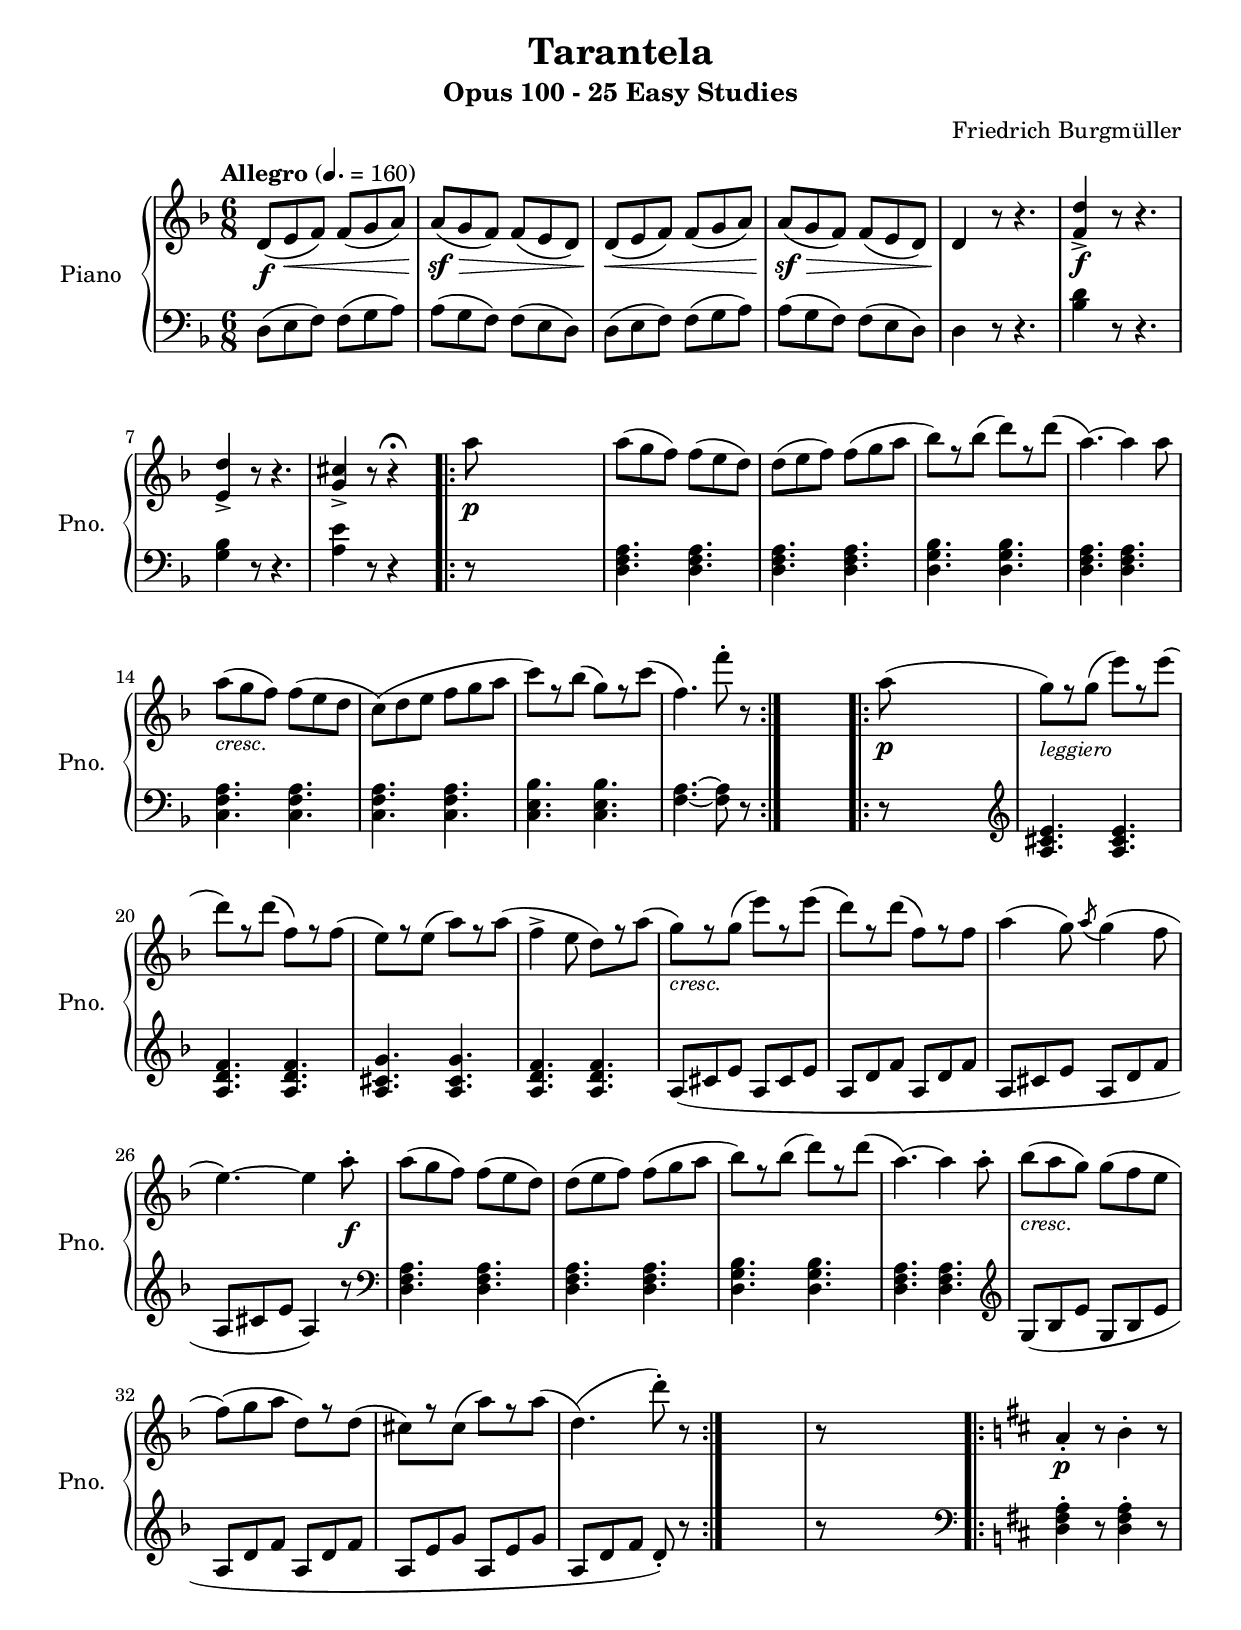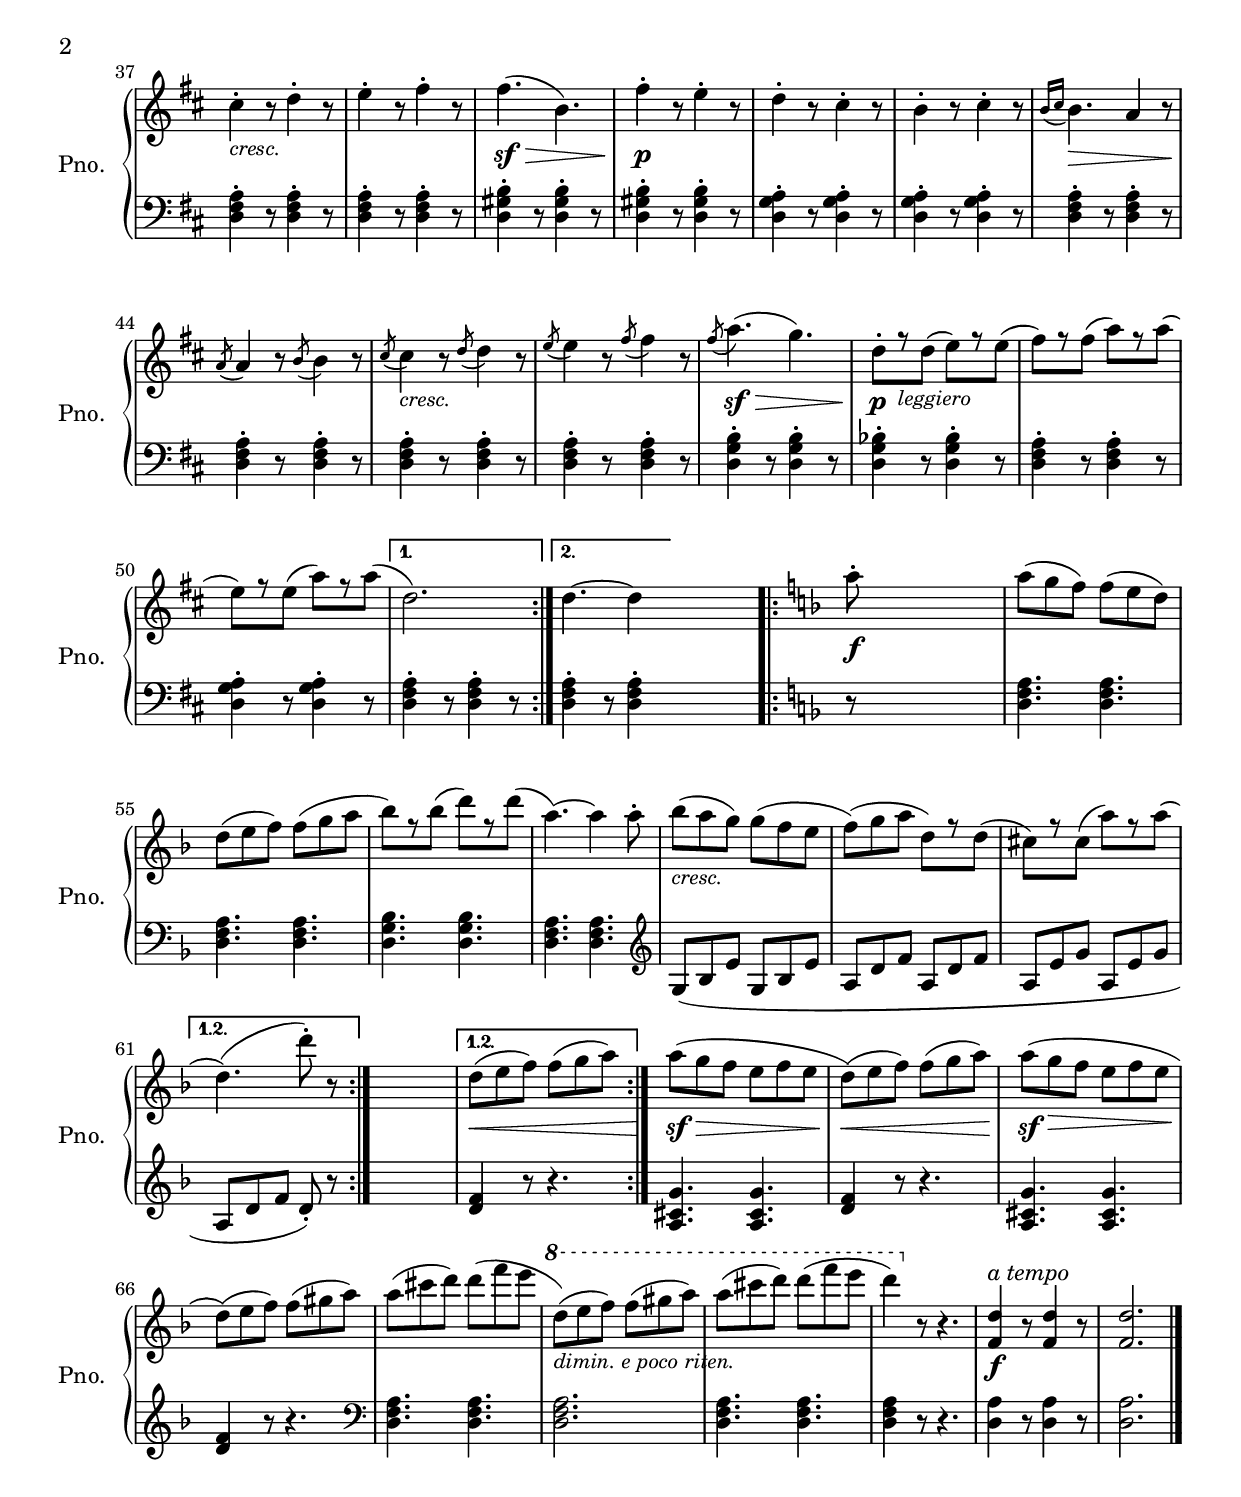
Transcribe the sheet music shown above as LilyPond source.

\version "2.20.0"
% automatically converted by musicxml2ly from /home/andres/Música/Clairnote/tarantella.mxl
\pointAndClickOff

\header {
  encodingsoftware =  "MuseScore 3.2.3"
  encodingdate =  "2021-12-08"
  subtitle =  "Opus 100 - 25 Easy Studies"
  composer =  "Friedrich Burgmüller"
  title =  Tarantela
}

#(set-global-staff-size 20.1587428571)
\paper {

  paper-width = 21.01\cm
  paper-height = 29.69\cm
  top-margin = 1.0\cm
  bottom-margin = 2.0\cm
  left-margin = 1.0\cm
  right-margin = 1.0\cm
  indent = 1.61615384615\cm
  short-indent = 1.29292307692\cm
}
\layout {
  \context {
    \Score
    autoBeaming = ##f
  }
}
PartPOneVoiceOne =  {
  \repeat volta 2 {
    \clef "treble" \key f \major \time 6/8 | % 1
    \tempo "Allegro" 4.=160 | % 1
    d'8 ( [ _\f e'8 _\< f'8 ) ] f'8 ( [ g'8 a'8 ) ] | % 2
    a'8 ( [ _\! _\sf _\> g'8 f'8 ) ] f'8 ( [ e'8 d'8 ) ] | % 3
    d'8 ( [ _\! _\< e'8 f'8 ) ] f'8 ( [ g'8 a'8 ) ] | % 4
    a'8 ( [ _\! _\sf _\> g'8 f'8 ) ] f'8 ( [ e'8 d'8 ) ] | % 5
    d'4 _\! r8 r4. | % 6
    <f' d''>4 -> _\f r8 r4. | % 7
    <e' d''>4 -> r8 r4. | % 8
    <g' cis''>4 -> r8 r4 ^\fermata s8 \repeat volta 2 {
      | % 9
      a''8 _\p s8*5 | \barNumberCheck #10
      a''8 ( [ g''8 f''8 ) ] f''8 ( [ e''8 d''8 ) ] | % 11
      d''8 ( [ e''8 f''8 ) ] f''8 ( [ g''8 a''8 ] | % 12
      bes''8 ) [ f''8 \rest bes''8 ( ] d'''8 ) [ f''8 \rest d'''8
      ( ] | % 13
      a''4. ) ~ a''4 a''8 | % 14
      a''8 ( [ _\markup{ \small\italic {cresc.} } g''8 f''8 ) ]
      f''8 ( [ e''8 d''8 ] | % 15
      c''8 ) ( [ d''8 e''8 ] f''8 [ g''8 a''8 ] | % 16
      c'''8 ) [ f''8 \rest bes''8 ( ] g''8 ) [ f''8 \rest c'''8 (
      ] | % 17
      f''4. ) f'''8 -. r8
    }
    s8 \repeat volta 2 {
      | % 18
      a''8 ( _\p s8*5 | % 19
      g''8 ) [ _\markup{ \small\italic {leggiero} } f''8 \rest g''8
      ( ] e'''8 ) [ f''8 \rest e'''8 ( ] | \barNumberCheck #20
      d'''8 ) [ f''8 \rest d'''8 ( ] f''8 ) [ f''8 \rest f''8 ( ]
      | % 21
      e''8 ) [ f''8 \rest e''8 ( ] a''8 ) [ f''8 \rest a''8 ( ] | % 22
      f''4 -> e''8 d''8 ) [ f''8 \rest a''8 ( ] | % 23
      g''8 ) [ _\markup{ \small\italic {cresc.} } f''8 \rest g''8
      ( ] e'''8 ) [ f''8 \rest e'''8 ( ] | % 24
      d'''8 ) [ f''8 \rest d'''8 ( ] f''8 ) [ f''8 \rest f''8 ] | % 25
      a''4 ( g''8 ) \acciaccatura { a''8 } g''4 ( f''8 | % 26
      e''4. ) ~ e''4 a''8 -. _\f | % 27
      a''8 ( [ g''8 f''8 ) ] f''8 ( [ e''8 d''8 ) ] | % 28
      d''8 ( [ e''8 f''8 ) ] f''8 ( [ g''8 a''8 ] | % 29
      bes''8 ) [ f''8 \rest bes''8 ( ] d'''8 ) [ f''8 \rest d'''8
      ( ] | \barNumberCheck #30
      a''4. ) ~ a''4 a''8 -. | % 31
      bes''8 ( [ _\markup{ \small\italic {cresc.} } a''8 g''8 ) ]
      g''8 ( [ f''8 e''8 ] | % 32
      f''8 ) ( [ g''8 a''8 ] d''8 ) [ f''8 \rest d''8 ( ] | % 33
      cis''8 ) [ f''8 \rest cis''8 ( ] a''8 ) [ f''8 \rest a''8 (
      ] | % 34
      d''4. ) ( d'''8 ) -. r8
    }
    s8 | % 35
    r8 s8*5 \repeat volta 2 {
      | % 36
      \key d \major | % 36
      a'4 -. _\p r8 b'4 -. r8 | % 37
      cis''4 -. _\markup{ \small\italic {cresc.} } r8 d''4 -. r8 | % 38
      e''4 -. r8 fis''4 -. r8 | % 39
      fis''4. ( _\sf _\> b'4. ) | \barNumberCheck #40
      fis''4 -. _\! _\p r8 e''4 -. r8 | % 41
      d''4 -. r8 cis''4 -. r8 | % 42
      b'4 -. r8 cis''4 -. r8 | % 43
      \acciaccatura { b'16 [ cis''16 ] } b'4. _\> a'4 r8 | % 44
      \acciaccatura { a'8 } a'4 _\! r8 \acciaccatura { b'8 } b'4 r8
      | % 45
      \acciaccatura { cis''8 } cis''4 _\markup{
        \small\italic
        {cresc.}
      } r8 \acciaccatura { d''8 } d''4 r8 | % 46
      \acciaccatura { e''8 } e''4 r8 \acciaccatura { fis''8 }
      fis''4 r8 | % 47
      \acciaccatura { fis''8 } a''4. ( _\sf _\> g''4. ) | % 48
      d''8 -. [ _\! _\p f''8 \rest _\markup{
        \small\italic
        {leggiero}
      } d''8 ( ] e''8 ) [ f''8 \rest e''8 ( ] | % 49
      fis''8 ) [ f''8 \rest fis''8 ( ] a''8 ) [ f''8 \rest a''8 (
      ] | \barNumberCheck #50
      e''8 ) [ f''8 \rest e''8 ( ] a''8 ) [ f''8 \rest a''8 ( ]
    }
    \alternative {
      {
        | % 51
        d''2. )
      }
      {
        | % 52
        d''4. ~ d''4
      }
    } s8 \repeat volta 2 {
      | % 53
      \key f \major | % 53
      a''8 -. _\f s8*5 | % 54
      a''8 ( [ g''8 f''8 ) ] f''8 ( [ e''8 d''8 ) ] | % 55
      d''8 ( [ e''8 f''8 ) ] f''8 ( [ g''8 a''8 ] | % 56
      bes''8 ) [ f''8 \rest bes''8 ( ] d'''8 ) [ f''8 \rest d'''8
      ( ] | % 57
      a''4. ) ~ a''4 a''8 -. | % 58
      bes''8 ( [ _\markup{ \small\italic {cresc.} } a''8 g''8 ) ]
      g''8 ( [ f''8 e''8 ] | % 59
      f''8 ) ( [ g''8 a''8 ] d''8 ) [ f''8 \rest d''8 ( ] |
      \barNumberCheck #60
      cis''8 ) [ f''8 \rest cis''8 ( ] a''8 ) [ f''8 \rest a''8 (
      ]
    }
    \alternative {
      {
        | % 61
        d''4. ) ( d'''8 ) -. r8
      }
    } s8
  }
  \alternative {
    {
      | % 62
      d''8 ( [ _\< e''8 f''8 ) ] f''8 ( [ g''8 a''8 ) ]
    }
  } | % 63
  a''8 ( [ _\! _\sf g''8 _\> f''8 ] e''8 [ f''8 e''8 ] | % 64
  d''8 ) ( [ _\! _\< e''8 f''8 ) ] f''8 ( [ g''8 a''8 ) ] | % 65
  a''8 ( [ _\! _\sf g''8 _\> f''8 ] e''8 [ f''8 e''8 ] | % 66
  d''8 ) ( [ _\! e''8 f''8 ) ] f''8 ( [ gis''8 a''8 ) ] | % 67
  a''8 ( [ cis'''8 d'''8 ) ] d'''8 ( [ f'''8 e'''8 ] | % 68
  \ottava #1 _\markup{ \small\italic {dimin. e poco riten.} } | % 68
  d'''8 ) ( [ e'''8 f'''8 ) ] f'''8 ( [ gis'''8 a'''8 ) ] | % 69
  a'''8 ( [ cis''''8 d''''8 ) ] d''''8 ( [ f''''8 e''''8 ] |
  \barNumberCheck #70
  d''''4 ) \ottava #0 r8 r4. | % 71
  <f' d''>4 ^\markup{ \italic {a tempo} } _\f r8 <f' d''>4 r8 | % 72
  <f' d''>2. \bar "|."
}

PartPOneVoiceFive =  {
  \repeat volta 2 {
    \clef "bass" \key f \major \time 6/8 d8 ( [ e8 f8 ) ] f8 ( [ g8
    a8 ) ] a8 ( [ g8 f8 ) ] f8 ( [ e8 d8 ) ] d8 ( [ e8 f8 ) ] f8 ( [
    g8 a8 ) ] a8 ( [ g8 f8 ) ] f8 ( [ e8 d8 ) ] d4 r8 r4. <bes d'>4
    r8 r4. <g bes>4 r8 r4. <a e'>4 r8 r4 s8 \repeat volta 2 {
      r8 s8*5 <d f a>4. <d f a>4. <d f a>4. <d f a>4. <d g bes>4.
      <d g bes>4. <d f a>4. <d f a>4. <c f a>4. <c f a>4. <c f a>4.
      <c f a>4. <c e bes>4. <c e bes>4. <f a>4. ~ ~ <f a>8 r8
    }
    s8 \repeat volta 2 {
      r8 s8*5 | % 19
      \clef "treble" <a cis' e'>4. <a cis' e'>4. <a d' f'>4. <a d'
      f'>4. <a cis' g'>4. <a cis' g'>4. <a d' f'>4. <a d' f'>4.
      a8 ( [ cis'8 e'8 ] a8 [ cis'8 e'8 ] a8 [ d'8 f'8 ] a8 [ d'8
      f'8 ] a8 [ cis'8 e'8 ] a8 [ d'8 f'8 ] a8 [ cis'8 e'8 ] a4 )
      r8 | % 27
      \clef "bass" <d f a>4. <d f a>4. <d f a>4. <d f a>4. <d g
      bes>4. <d g bes>4. <d f a>4. <d f a>4. | % 31
      \clef "treble" g8 ( [ bes8 e'8 ] g8 [ bes8 e'8 ] a8 [ d'8 f'8
      ] a8 [ d'8 f'8 ] a8 [ e'8 g'8 ] a8 [ e'8 g'8 ] a8 [ d'8 f'8
      ] d'8 ) -. r8
    }
    s8 r8 s8*5 \repeat volta 2 {
      | % 36
      \clef "bass" \key d \major <d fis a>4 -. r8 <d fis a>4 -. r8
      <d fis a>4 -. r8 <d fis a>4 -. r8 <d fis a>4 -. r8 <d fis a>4
      -. r8 <d gis b>4 -. r8 <d gis b>4 -. r8 <d gis b>4 -. r8 <d
      gis b>4 -. r8 <d g a>4 -. r8 <d g a>4 -. r8 <d g a>4 -.
      r8 <d g a>4 -. r8 <d fis a>4 -. r8 <d fis a>4 -. r8 <d fis
      a>4 -. r8 <d fis a>4 -. r8 <d fis a>4 -. r8 <d fis a>4
      -. r8 <d fis a>4 -. r8 <d fis a>4 -. r8 <d g b>4 -. r8 <d g
      b>4 -. r8 <d g bes>4 -. r8 <d g bes>4 -. r8 <d fis a>4
      -. r8 <d fis a>4 -. r8 <d g a>4 -. r8 <d g a>4 -. r8
    }
    \alternative {
      {
        <d fis a>4 -. r8 <d fis a>4 -. r8
      }
      {
        <d fis a>4 -. r8 <d fis a>4 -.
      }
    } s8 \repeat volta 2 {
      | % 53
      \key f \major r8 s8*5 <d f a>4. <d f a>4. <d f a>4. <d f a>4.
      <d g bes>4. <d g bes>4. <d f a>4. <d f a>4. | % 58
      \clef "treble" g8 ( [ bes8 e'8 ] g8 [ bes8 e'8 ] a8 [ d'8 f'8
      ] a8 [ d'8 f'8 ] a8 [ e'8 g'8 ] a8 [ e'8 g'8 ]
    }
    \alternative {
      {
        a8 [ d'8 f'8 ] d'8 ) -. r8
      }
    } s8
  }
  \alternative {
    {
      | % 62
      \clef "treble" <d' f'>4 r8 r4.
    }
  } <a cis' g'>4. <a cis' g'>4. <d' f'>4 r8 r4. <a cis' g'>4. <a
  cis' g'>4. <d' f'>4 r8 r4. | % 67
  \clef "bass" <d f a>4. <d f a>4. <d f a>2. <d f a>4. <d f a>4. <d f
  a>4 r8 r4. <d a>4 r8 <d a>4 r8 <d a>2. \bar "|."
}


% The score definition
\score {
  <<

    \new PianoStaff
    <<
      \set PianoStaff.instrumentName = "Piano"
      \set PianoStaff.shortInstrumentName = "Pno."

      \context Staff = "1" <<
        \mergeDifferentlyDottedOn\mergeDifferentlyHeadedOn
        \context Voice = "PartPOneVoiceOne" {  \PartPOneVoiceOne }
      >> \context Staff = "2" <<
        \mergeDifferentlyDottedOn\mergeDifferentlyHeadedOn
        \context Voice = "PartPOneVoiceFive" {  \PartPOneVoiceFive }
      >>
    >>

  >>
  \layout {}
  % To create MIDI output, uncomment the following line:
  %  \midi {\tempo 4 = 240 }
}

